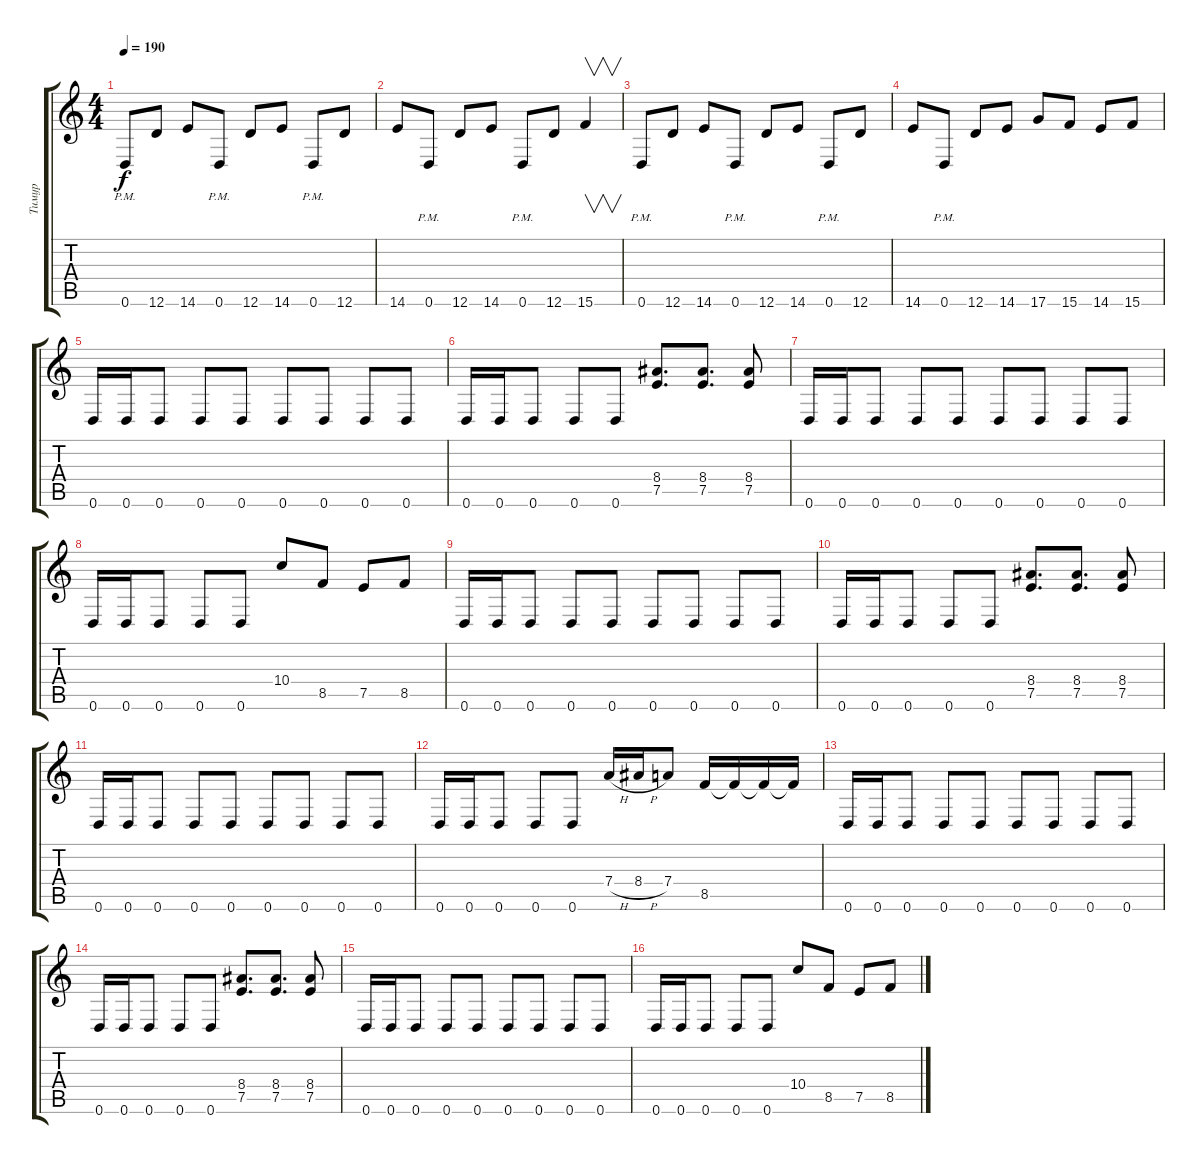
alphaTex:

\track ("Тимур" "Тимур") {instrument distortionguitar}
\staff {score tabs}
\tuning (E4 B3 G3 D3 A2 D2) {hide}
\ts (4 4)
\tempo 190
\clef g2
\ks c
0.6{pm}.8{dy f} 12.6.8 14.6.8 0.6{pm}.8 12.6.8 14.6.8 0.6{pm}.8 12.6.8 |
14.6.8 0.6{pm}.8 12.6.8 14.6.8 0.6{pm}.8 12.6.8 15.6.4{v} |
0.6{pm}.8 12.6.8 14.6.8 0.6{pm}.8 12.6.8 14.6.8 0.6{pm}.8 12.6.8 |
14.6.8 0.6{pm}.8 12.6.8 14.6.8 17.6.8 15.6.8 14.6.8 15.6.8 |
0.6.16 0.6.16 0.6.8 0.6.8 0.6.8 0.6.8 0.6.8 0.6.8 0.6.8 |
0.6.16 0.6.16 0.6.8 0.6.8 0.6.8 (8.4 7.5).8{d} (8.4 7.5).8{d} (8.4 7.5).8 |
0.6.16 0.6.16 0.6.8 0.6.8 0.6.8 0.6.8 0.6.8 0.6.8 0.6.8 |
0.6.16 0.6.16 0.6.8 0.6.8 0.6.8 10.4.8 8.5.8 7.5.8 8.5.8 |
0.6.16 0.6.16 0.6.8 0.6.8 0.6.8 0.6.8 0.6.8 0.6.8 0.6.8 |
0.6.16 0.6.16 0.6.8 0.6.8 0.6.8 (8.4 7.5).8{d} (8.4 7.5).8{d} (8.4 7.5).8 |
0.6.16 0.6.16 0.6.8 0.6.8 0.6.8 0.6.8 0.6.8 0.6.8 0.6.8 |
0.6.16 0.6.16 0.6.8 0.6.8 0.6.8 7.4{h}.16 8.4{h}.16 7.4.8 8.5.16 8.5{t}.16 8.5{t}.16 8.5{t}.16 |
0.6.16 0.6.16 0.6.8 0.6.8 0.6.8 0.6.8 0.6.8 0.6.8 0.6.8 |
0.6.16 0.6.16 0.6.8 0.6.8 0.6.8 (8.4 7.5).8{d} (8.4 7.5).8{d} (8.4 7.5).8 |
0.6.16 0.6.16 0.6.8 0.6.8 0.6.8 0.6.8 0.6.8 0.6.8 0.6.8 |
0.6.16 0.6.16 0.6.8 0.6.8 0.6.8 10.4.8 8.5.8 7.5.8 8.5.8
